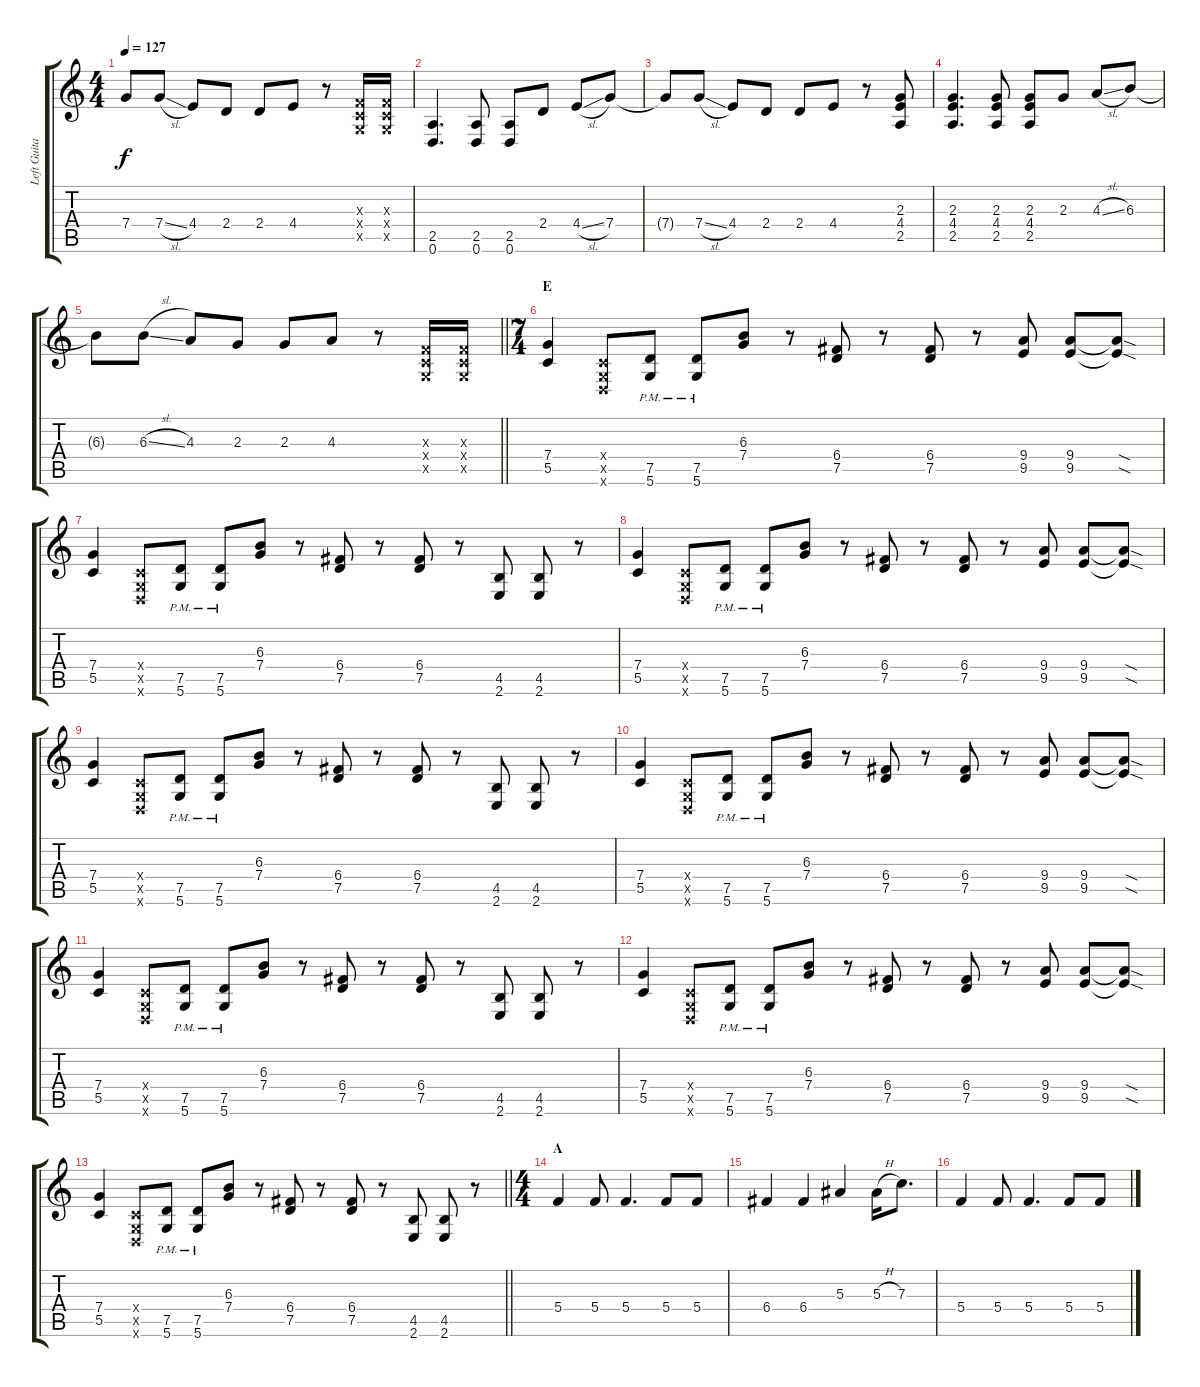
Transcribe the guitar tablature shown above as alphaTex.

\track ("Left Guitar" "Left Guita") {instrument distortionguitar}
\staff {score tabs}
\tuning (D4 A3 F3 C3 G2 D2) {hide}
\ts (4 4)
\tempo 127
\clef g2
\ks c
7.4{t}.8{dy f} 7.4{sl}.8 4.4.8 2.4.8 2.4.8 4.4.8 r.8 (0.3{x} 0.4{x} 0.5{x}).16 (0.3{x} 0.4{x} 0.5{x}).16 |
(2.5 0.6).4{d} (2.5 0.6).8 (2.5 0.6).8 2.4.8 4.4{sl}.8 7.4.8 |
7.4{t}.8 7.4{sl}.8 4.4.8 2.4.8 2.4.8 4.4.8 r.8 (2.3 4.4 2.5).8 |
(2.3 4.4 2.5).4{d} (2.3 4.4 2.5).8 (2.3 4.4 2.5).8 2.3.8 4.3{sl}.8 6.3.8 |
\barLineRight lightlight
6.3{t}.8 6.3{sl}.8 4.3.8 2.3.8 2.3.8 4.3.8 r.8 (0.3{x} 0.4{x} 0.5{x}).16 (0.3{x} 0.4{x} 0.5{x}).16 |
\ts (7 4)
\section ("" "E")
(7.4 5.5).4 (0.4{x} 0.5{x} 0.6{x}).8 (7.5{pm} 5.6{pm}).8 (7.5{pm} 5.6{pm}).8 (6.3 7.4).8 r.8 (6.4 7.5).8 r.8 (6.4 7.5).8 r.8 (9.4 9.5).8 (9.4 9.5).8 (9.4{sod t} 9.5{sod t}).8 |
(7.4 5.5).4 (0.4{x} 0.5{x} 0.6{x}).8 (7.5{pm} 5.6{pm}).8 (7.5{pm} 5.6{pm}).8 (6.3 7.4).8 r.8 (6.4 7.5).8 r.8 (6.4 7.5).8 r.8 (4.5 2.6).8 (4.5 2.6).8 r.8 |
(7.4 5.5).4 (0.4{x} 0.5{x} 0.6{x}).8 (7.5{pm} 5.6{pm}).8 (7.5{pm} 5.6{pm}).8 (6.3 7.4).8 r.8 (6.4 7.5).8 r.8 (6.4 7.5).8 r.8 (9.4 9.5).8 (9.4 9.5).8 (9.4{sod t} 9.5{sod t}).8 |
(7.4 5.5).4 (0.4{x} 0.5{x} 0.6{x}).8 (7.5{pm} 5.6{pm}).8 (7.5{pm} 5.6{pm}).8 (6.3 7.4).8 r.8 (6.4 7.5).8 r.8 (6.4 7.5).8 r.8 (4.5 2.6).8 (4.5 2.6).8 r.8 |
(7.4 5.5).4 (0.4{x} 0.5{x} 0.6{x}).8 (7.5{pm} 5.6{pm}).8 (7.5{pm} 5.6{pm}).8 (6.3 7.4).8 r.8 (6.4 7.5).8 r.8 (6.4 7.5).8 r.8 (9.4 9.5).8 (9.4 9.5).8 (9.4{sod t} 9.5{sod t}).8 |
(7.4 5.5).4 (0.4{x} 0.5{x} 0.6{x}).8 (7.5{pm} 5.6{pm}).8 (7.5{pm} 5.6{pm}).8 (6.3 7.4).8 r.8 (6.4 7.5).8 r.8 (6.4 7.5).8 r.8 (4.5 2.6).8 (4.5 2.6).8 r.8 |
(7.4 5.5).4 (0.4{x} 0.5{x} 0.6{x}).8 (7.5{pm} 5.6{pm}).8 (7.5{pm} 5.6{pm}).8 (6.3 7.4).8 r.8 (6.4 7.5).8 r.8 (6.4 7.5).8 r.8 (9.4 9.5).8 (9.4 9.5).8 (9.4{sod t} 9.5{sod t}).8 |
\barLineRight lightlight
(7.4 5.5).4 (0.4{x} 0.5{x} 0.6{x}).8 (7.5{pm} 5.6{pm}).8 (7.5{pm} 5.6{pm}).8 (6.3 7.4).8 r.8 (6.4 7.5).8 r.8 (6.4 7.5).8 r.8 (4.5 2.6).8 (4.5 2.6).8 r.8 |
\ts (4 4)
\section ("" "A")
5.4.4 5.4.8 5.4.4{d} 5.4.8 5.4.8 |
6.4.4 6.4.4 5.3.4 5.3{h}.16 7.3.8{d} |
5.4.4 5.4.8 5.4.4{d} 5.4.8 5.4.8
